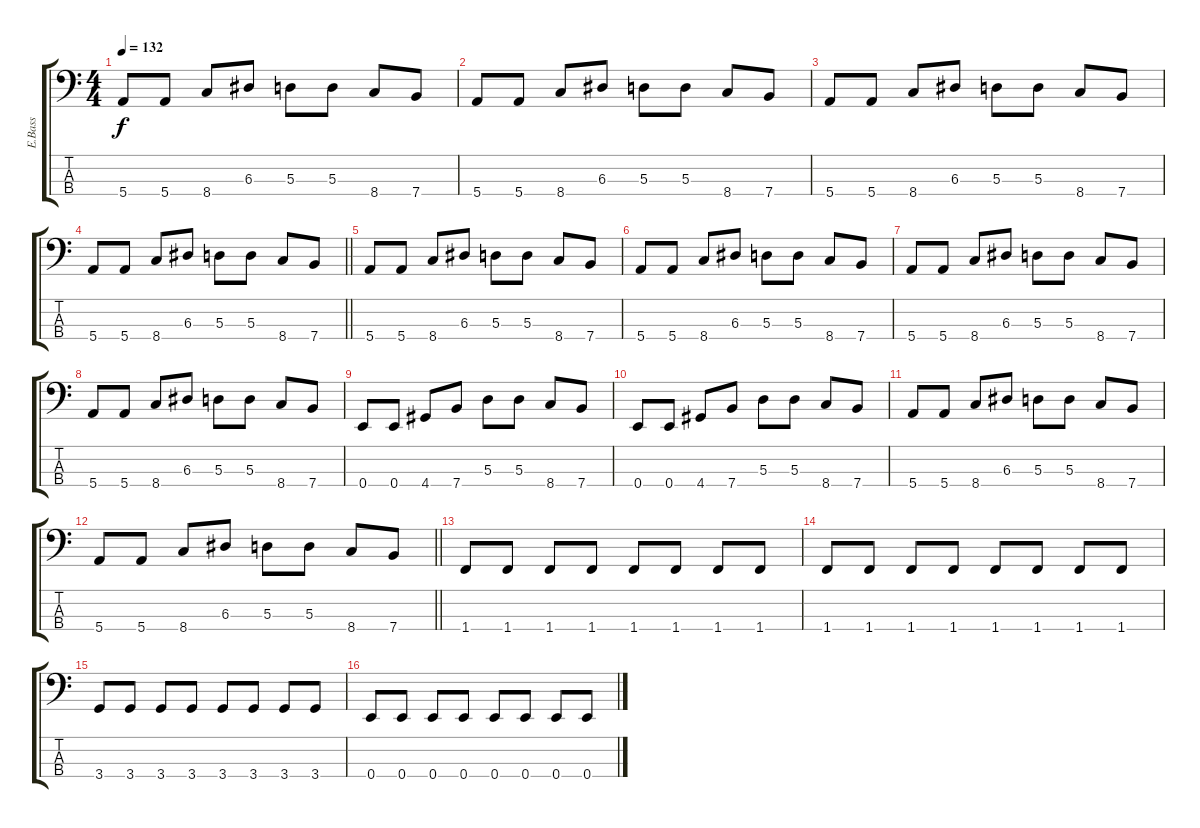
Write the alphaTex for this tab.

\track ("E.Bass" "E.Bass") {instrument electricbassfinger}
\staff {score tabs}
\tuning (G2 D2 A1 E1) {hide}
\ts (4 4)
\tempo 132
\clef f4
\ks c
5.4.8{dy f} 5.4.8 8.4.8 6.3.8 5.3.8 5.3.8 8.4.8 7.4.8 |
5.4.8 5.4.8 8.4.8 6.3.8 5.3.8 5.3.8 8.4.8 7.4.8 |
5.4.8 5.4.8 8.4.8 6.3.8 5.3.8 5.3.8 8.4.8 7.4.8 |
\barLineRight lightlight
5.4.8 5.4.8 8.4.8 6.3.8 5.3.8 5.3.8 8.4.8 7.4.8 |
5.4.8 5.4.8 8.4.8 6.3.8 5.3.8 5.3.8 8.4.8 7.4.8 |
5.4.8 5.4.8 8.4.8 6.3.8 5.3.8 5.3.8 8.4.8 7.4.8 |
5.4.8 5.4.8 8.4.8 6.3.8 5.3.8 5.3.8 8.4.8 7.4.8 |
5.4.8 5.4.8 8.4.8 6.3.8 5.3.8 5.3.8 8.4.8 7.4.8 |
0.4.8 0.4.8 4.4.8 7.4.8 5.3.8 5.3.8 8.4.8 7.4.8 |
0.4.8 0.4.8 4.4.8 7.4.8 5.3.8 5.3.8 8.4.8 7.4.8 |
5.4.8 5.4.8 8.4.8 6.3.8 5.3.8 5.3.8 8.4.8 7.4.8 |
\barLineRight lightlight
5.4.8 5.4.8 8.4.8 6.3.8 5.3.8 5.3.8 8.4.8 7.4.8 |
1.4.8 1.4.8 1.4.8 1.4.8 1.4.8 1.4.8 1.4.8 1.4.8 |
1.4.8 1.4.8 1.4.8 1.4.8 1.4.8 1.4.8 1.4.8 1.4.8 |
3.4.8 3.4.8 3.4.8 3.4.8 3.4.8 3.4.8 3.4.8 3.4.8 |
0.4.8 0.4.8 0.4.8 0.4.8 0.4.8 0.4.8 0.4.8 0.4.8
